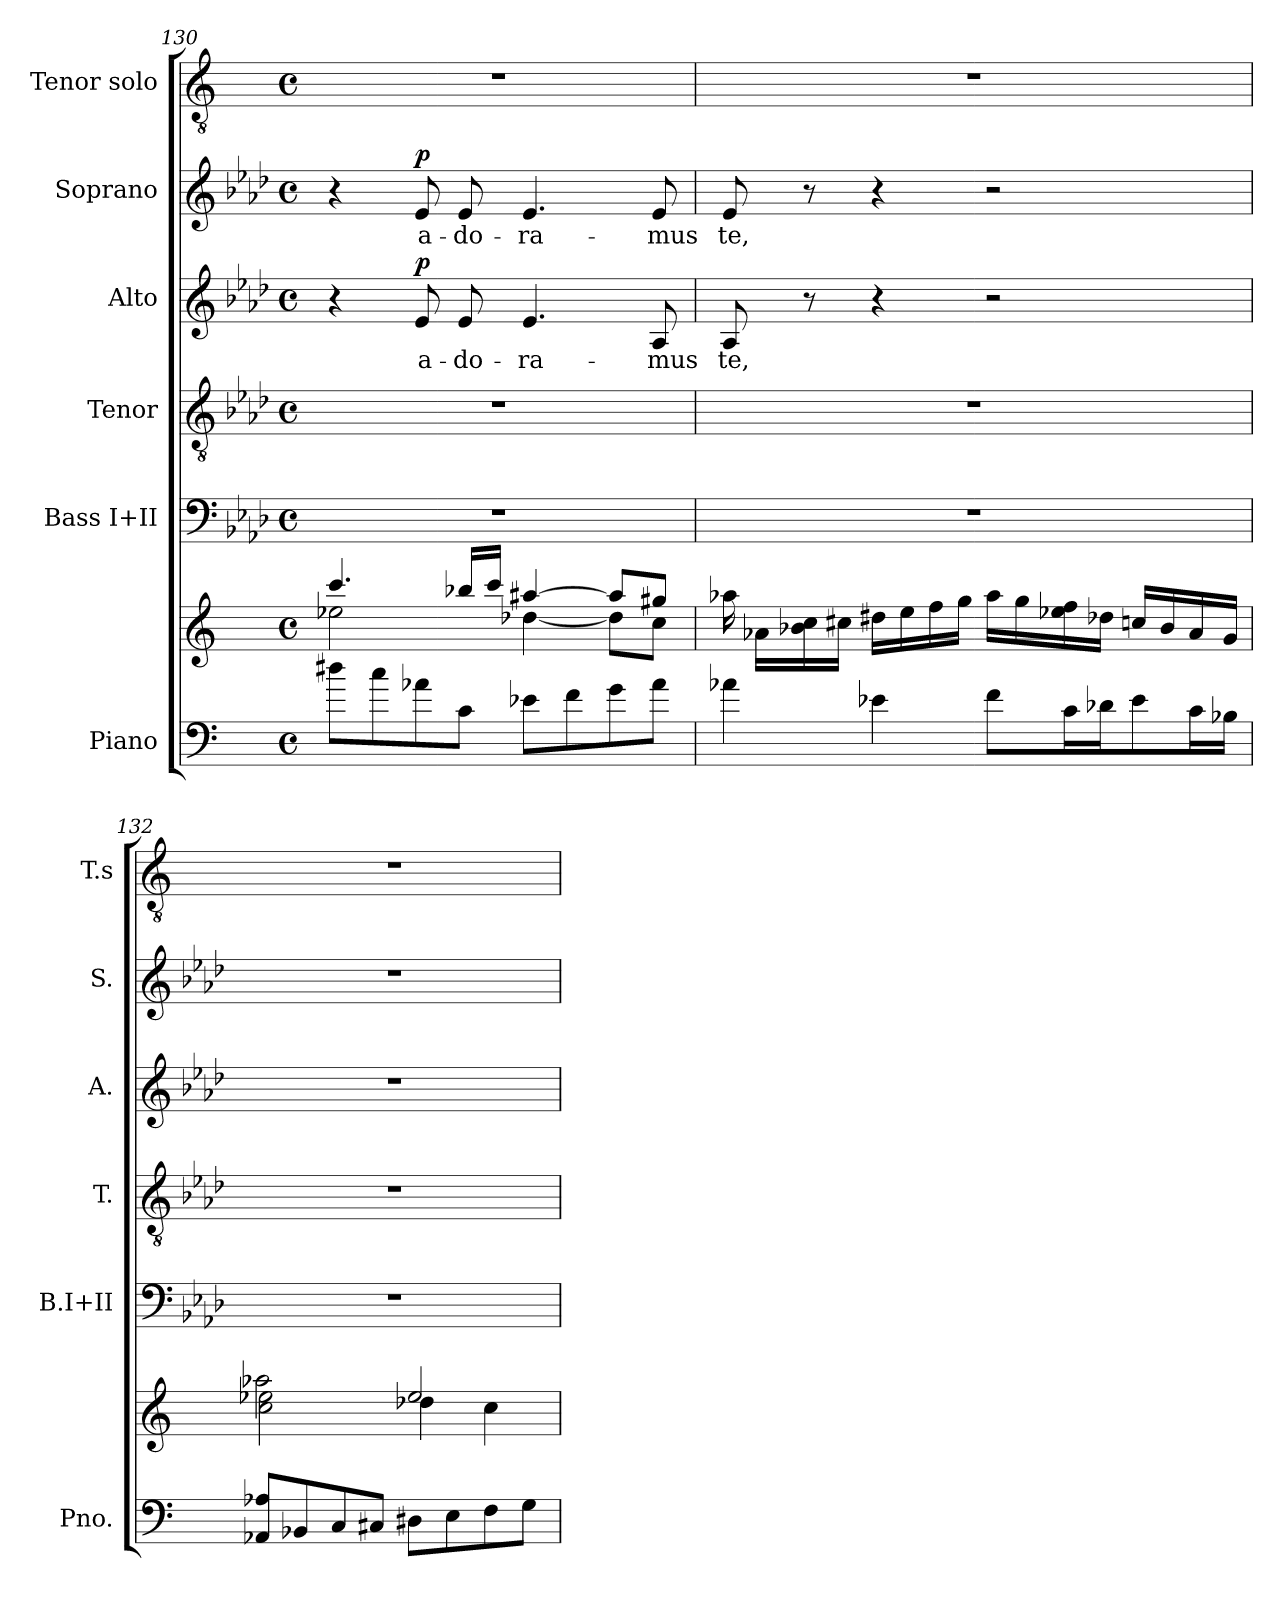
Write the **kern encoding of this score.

**kern	**kern	**kern	**kern	**kern	**text	**dynam	**kern	**text	**dynam	**kern
*part6	*part6	*part5	*part4	*part3	*part3	*part3	*part2	*part2	*part2	*part1
*staff7	*staff6	*staff5	*staff4	*staff3	*staff3	*staff3	*staff2	*staff2	*staff2	*staff1
*I"Piano	*	*I"Bass I+II	*I"Tenor	*I"Alto	*	*	*I"Soprano	*	*	*I"Tenor solo
*I'Pno.	*	*I'B.I+II	*I'T.	*I'A.	*	*	*I'S.	*	*	*I'T.s
!!LO:LB:g=z
*clefF4	*clefG2	*clefF4	*clefGv2	*clefG2	*	*	*clefG2	*	*	*clefGv2
*k[]	*k[]	*k[b-e-a-d-]	*k[b-e-a-d-]	*k[b-e-a-d-]	*	*	*k[b-e-a-d-]	*	*	*k[]
*M4/4	*M4/4	*M4/4	*M4/4	*M4/4	*	*	*M4/4	*	*	*M4/4
*met(c)	*met(c)	*met(c)	*met(c)	*met(c)	*	*	*met(c)	*	*	*met(c)
=130	=130	=130	=130	=130	=130	=130	=130	=130	=130	=130
*	*^	*	*	*	*	*	*	*	*	*
8dd#X\L	4.ccc/	2ee-X\	1r	1r	4r	.	.	4r	.	.	1r
8cc\	.	.	.	.	.	.	.	.	.	.	.
!	!	!	!	!	!	!	!LO:DY:a	!	!	!LO:DY:a	!
8a-X\	.	.	.	.	8e-/	a-	p	8e-/	a-	p	.
8c\J	16bb-X/LL	.	.	.	8e-/	-do-	.	8e-/	-do-	.	.
.	16ccc/JJ	.	.	.	.	.	.	.	.	.	.
8e-X\L	[4aa#X/	[4dd-X\	.	.	4.e-/	-ra-	.	4.e-/	-ra-	.	.
8f\	.	.	.	.	.	.	.	.	.	.	.
8g\	8aa#/L]	8dd-\L]	.	.	.	.	.	.	.	.	.
8a-\J	8gg#X/J	8cc\J	.	.	8A-/	-mus	.	8e-/	-mus	.	.
*	*v	*v	*	*	*	*	*	*	*	*	*
=131	=131	=131	=131	=131	=131	=131	=131	=131	=131	=131
4a-X\	16aa-X\	1r	1r	8A-/	te,	.	8e-/	te,	.	1r
.	16a-X\LL	.	.	.	.	.	.	.	.	.
.	16b-X\ 16cc\	.	.	8r	.	.	8r	.	.	.
.	16cc#X\JJ	.	.	.	.	.	.	.	.	.
4e-X\	16dd#X\LL	.	.	4r	.	.	4r	.	.	.
.	16ee\	.	.	.	.	.	.	.	.	.
.	16ff\	.	.	.	.	.	.	.	.	.
.	16gg\JJ	.	.	.	.	.	.	.	.	.
8f\L	16aa-\LL	.	.	2r	.	.	2r	.	.	.
.	16gg\	.	.	.	.	.	.	.	.	.
16c\L	16ee-X\ 16ff\	.	.	.	.	.	.	.	.	.
16d-X\J	16dd-X\JJ	.	.	.	.	.	.	.	.	.
8e-\	16ccn/LL	.	.	.	.	.	.	.	.	.
.	16b-/	.	.	.	.	.	.	.	.	.
16c\L	16a-/	.	.	.	.	.	.	.	.	.
16B-X\JJ	16g/JJ	.	.	.	.	.	.	.	.	.
=132	=132	=132	=132	=132	=132	=132	=132	=132	=132	=132
*	*^	*	*	*	*	*	*	*	*	*
8AA-X/ 8A-X/L	2aa-X\	2cc\ 2ee-X\	1r	1r	1r	.	.	1r	.	.	1r
8BB-X/	.	.	.	.	.	.	.	.	.	.	.
8C/	.	.	.	.	.	.	.	.	.	.	.
8C#X/J	.	.	.	.	.	.	.	.	.	.	.
8D#X\L	2ee-/	4dd-X\	.	.	.	.	.	.	.	.	.
8E\	.	.	.	.	.	.	.	.	.	.	.
8F\	.	4cc\	.	.	.	.	.	.	.	.	.
8G\J	.	.	.	.	.	.	.	.	.	.	.
*	*v	*v	*	*	*	*	*	*	*	*	*
=	=	=	=	=	=	=	=	=	=	=
*-	*-	*-	*-	*-	*-	*-	*-	*-	*-	*-
